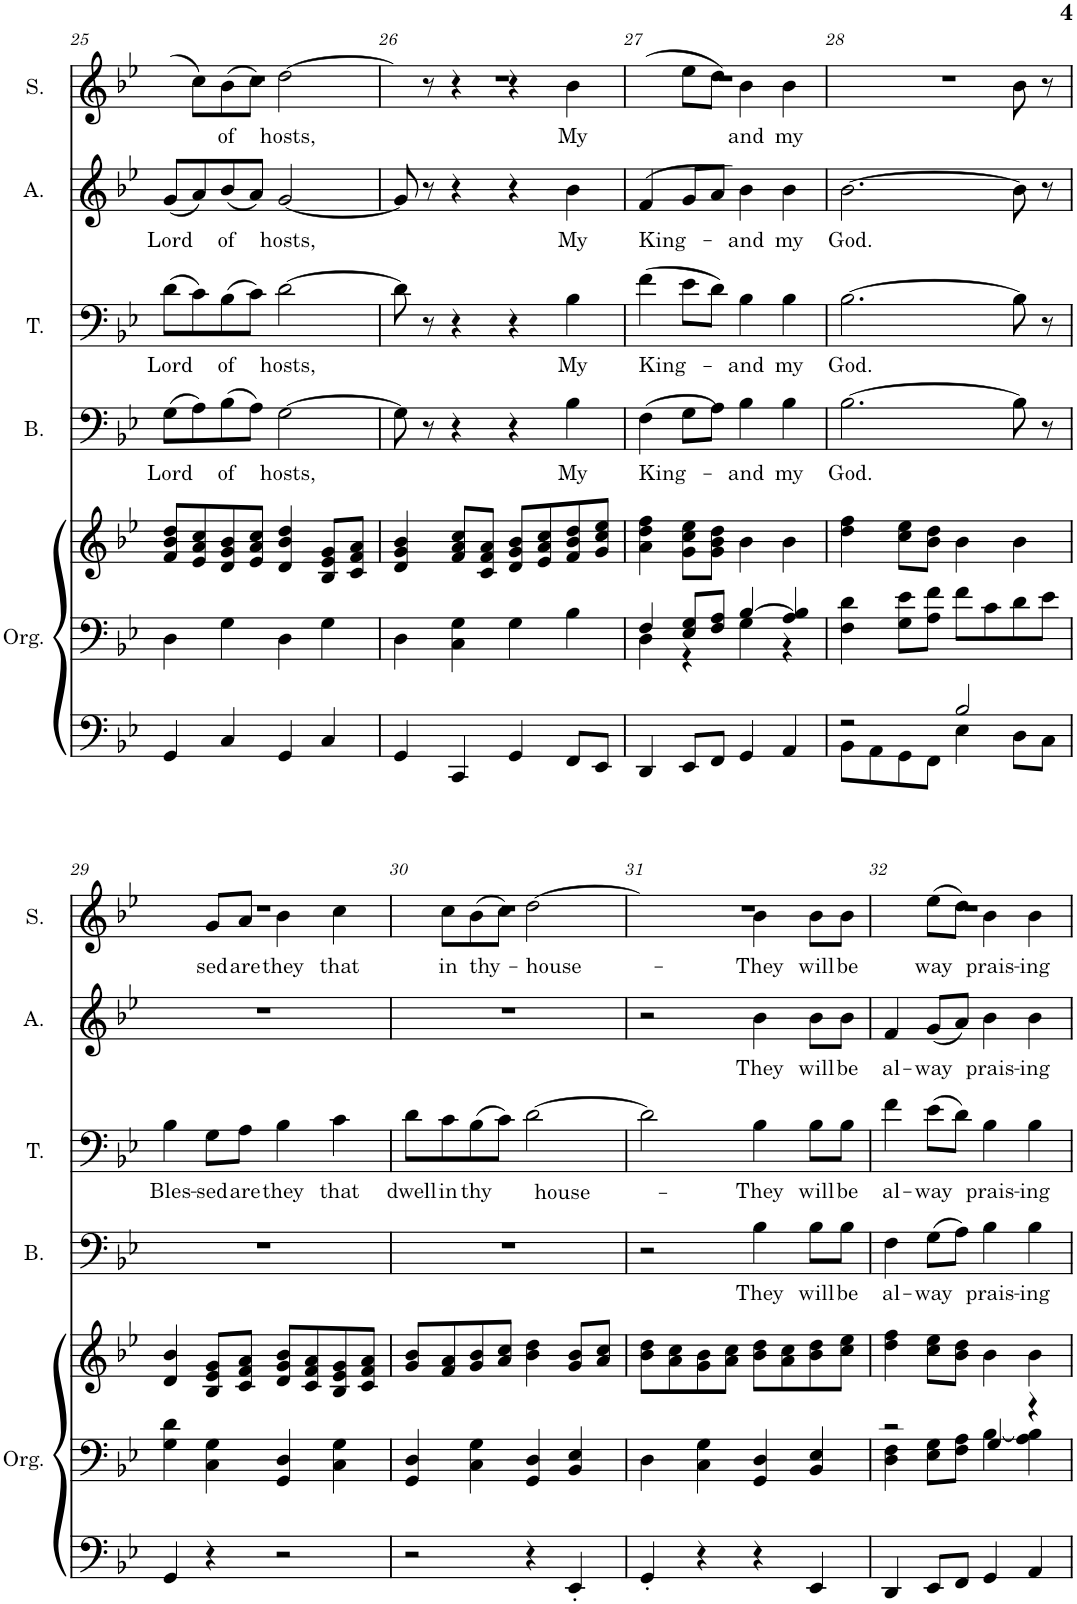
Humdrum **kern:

**kern	**kern	**kern	**kern	**text	**kern	**text	**kern	**text	**kern	**text
*part7	*part6	*part5	*part4	*part4	*part3	*part3	*part2	*part2	*part1	*part1
*staff7	*staff6	*staff5	*staff4	*staff4	*staff3	*staff3	*staff2	*staff2	*staff1	*staff1
*I"Pipe Organ	*I"Org.	*I"Pipe Organ	*I"B.	*	*I"T.	*	*I"A.	*	*I"S.	*
*I'P Org	*I'Org.	*I'P Org	*I'B.	*	*I'T.	*	*I'A.	*	*I'S.	*
!!LO:PB:g=z
*clefF4	*clefF4	*clefG2	*clefF4	*	*clefF4	*	*clefG2	*	*clefG2	*
*k[b-e-]	*k[b-e-]	*k[b-e-]	*k[b-e-]	*	*k[b-e-]	*	*k[b-e-]	*	*k[b-e-]	*
*M4/4	*M4/4	*M4/4	*M4/4	*	*M4/4	*	*M4/4	*	*M4/4	*
=25	=25	=25	=25	=25	=25	=25	=25	=25	=25	=25
!	!	!	!	!LO:LY:b	!	!LO:LY:b	!	!LO:LY:b	!	!
4GG/	4D\	8f/ 8b-/ 8dd/L	(8G\L	Lord	(8d\L	Lord	(8g/L	Lord	1r	.
.	.	8e-/ 8a/ 8cc/	8A\)	.	8c\)	.	8a/)	.	.	.
!	!	!	!	!LO:LY:b	!	!LO:LY:b	!	!LO:LY:b	!	!
4C/	4G\	8d/ 8g/ 8b-/	(8B-\	of	(8B-\	of	(8b-/	of	.	.
.	.	8e-/ 8a/ 8cc/J	8A\J)	.	8c\J)	.	8a/J)	.	.	.
!	!	!	!	!LO:LY:b	!	!LO:LY:b	!	!LO:LY:b	!	!
4GG/	4D\	4d/ 4b-/ 4dd/	[2G\	hosts,	[2d\	hosts,	[2g/	hosts,	.	.
4C/	4G\	8B-/ 8e-/ 8g/L	.	.	.	.	.	.	.	.
.	.	8c/ 8f/ 8a/J	.	.	.	.	.	.	.	.
2..ryy	2..ryy	2..ryy	2..ryy	.	2..ryy	.	2..ryy	.	(8cc\L	.
!	!	!	!	!	!	!	!	!	!	!LO:LY:b
.	.	.	.	.	.	.	.	.	(8b-\	of
.	.	.	.	.	.	.	.	.	8cc\J)	.
!	!	!	!	!	!	!	!	!	!	!LO:LY:b
.	.	.	.	.	.	.	.	.	[2dd\	hosts,
=26	=26	=26	=26	=26	=26	=26	=26	=26	=26	=26
4GG/	4D\	4d/ 4g/ 4b-/	8G\]	.	8d\]	.	8g/]	.	1r	.
.	.	.	8r	.	8r	.	8r	.	.	.
4CC/	4C\ 4G\	8f/ 8a/ 8cc/L	4r	.	4r	.	4r	.	.	.
.	.	8c/ 8f/ 8a/J	.	.	.	.	.	.	.	.
4GG/	4G\	8d/ 8g/ 8b-/L	4r	.	4r	.	4r	.	.	.
.	.	8e-/ 8a/ 8cc/	.	.	.	.	.	.	.	.
!	!	!	!	!LO:LY:b	!	!LO:LY:b	!	!LO:LY:b	!	!
8FF/L	4B-\	8f/ 8b-/ 8dd/	4B-\	My	4B-\	My	4b-\	My	.	.
8EE-/J	.	8g/ 8cc/ 8ee-/J	.	.	.	.	.	.	.	.
2..ryy	2..ryy	2..ryy	2..ryy	.	2..ryy	.	2..ryy	.	8r	.
.	.	.	.	.	.	.	.	.	4r	.
.	.	.	.	.	.	.	.	.	4r	.
!	!	!	!	!	!	!	!	!	!	!LO:LY:b
.	.	.	.	.	.	.	.	.	4b-\	My
=27	=27	=27	=27	=27	=27	=27	=27	=27	=27	=27
*	*^	*	*	*	*	*	*	*	*	*
!	!	!	!	!	!LO:LY:b	!	!LO:LY:b	!	!LO:LY:b	!	!
4DD/	4F/	4D\	4a\ 4dd\ 4ff\	(4F\	King-	(4f\	King-	(4f/	King-	1r	.
8EE-/L	8E-/ 8G/L	4r	8g\ 8cc\ 8ee-\L	8G\L	.	8e-\L	.	8g/L)	.	.	.
8FF/J	8F/ 8A/J	.	8g\ 8b-\ 8dd\J	8A\J)	.	8d\J)	.	8a/J	.	.	.
!	!	!	!	!	!LO:LY:b	!	!LO:LY:b	!	!LO:LY:b	!	!
4GG/	[4B-/	4G\	4b-\	4B-\	-and	4B-\	-and	4b-\	-and	.	.
!	!	!	!	!	!LO:LY:b	!	!LO:LY:b	!	!LO:LY:b	!	!
4AA/	4A/ 4B-/]	4r	4b-\	4B-\	my	4B-\	my	4b-\	my	.	.
2.ryy	2.ryy	2.ryy	2.ryy	2.ryy	.	2.ryy	.	2.ryy	.	8ee-\L	.
.	.	.	.	.	.	.	.	.	.	(8dd\J	.
!	!	!	!	!	!	!	!	!	!	!	!LO:LY:b
.	.	.	.	.	.	.	.	.	.	4b-\	-and
!	!	!	!	!	!	!	!	!	!	!	!LO:LY:b
.	.	.	.	.	.	.	.	.	.	4b-\	my
*	*v	*v	*	*	*	*	*	*	*	*	*
=28	=28	=28	=28	=28	=28	=28	=28	=28	=28	=28
*^	*	*	*	*	*	*	*	*	*	*
!	!	!	!	!	!LO:LY:b	!	!LO:LY:b	!	!LO:LY:b	!	!
2r	8BB-\L	4F\ 4d\	4dd\ 4ff\	[2.B-\	God.	[2.B-\	God.	[2.b-\	God.	1r	.
.	8AA\	.	.	.	.	.	.	.	.	.	.
.	8GG\	8G\ 8e-\L	8cc\ 8ee-\L	.	.	.	.	.	.	.	.
.	8FF\J	8A\ 8f\J	8b-\ 8dd\J	.	.	.	.	.	.	.	.
2B-/	4E-\	8f\L	4b-\	.	.	.	.	.	.	.	.
.	.	8c\	.	.	.	.	.	.	.	.	.
.	8D\L	8d\	4b-\	8B-\]	.	8B-\]	.	8b-\]	.	.	.
.	8C\J	8e-\J	.	8r	.	8r	.	8r	.	.	.
4ryy	4ryy	4ryy	4ryy	4ryy	.	4ryy	.	4ryy	.	8b-\]	.
.	.	.	.	.	.	.	.	.	.	8r	.
*v	*v	*	*	*	*	*	*	*	*	*	*
!!LO:LB:g=z
=29	=29	=29	=29	=29	=29	=29	=29	=29	=29	=29
!	!	!	!	!	!	!LO:LY:b	!	!	!	!
4GG/	4G\ 4d\	4d/ 4b-/	1r	.	4B-\	Bles-	1r	.	1r	.
!	!	!	!	!	!	!LO:LY:b	!	!	!	!
4r	4C\ 4G\	8B-/ 8e-/ 8g/L	.	.	8G\L	-sed	.	.	.	.
!	!	!	!	!	!	!LO:LY:b	!	!	!	!
.	.	8c/ 8f/ 8a/J	.	.	8A\J	are	.	.	.	.
!	!	!	!	!	!	!LO:LY:b	!	!	!	!
2r	4GG/ 4D/	8d/ 8g/ 8b-/L	.	.	4B-\	they	.	.	.	.
.	.	8c/ 8f/ 8a/	.	.	.	.	.	.	.	.
!	!	!	!	!	!	!LO:LY:b	!	!	!	!
.	4C\ 4G\	8B-/ 8e-/ 8g/	.	.	4c\	that	.	.	.	.
.	.	8c/ 8f/ 8a/J	.	.	.	.	.	.	.	.
!	!	!	!	!	!	!	!	!	!	!LO:LY:b
2.ryy	2.ryy	2.ryy	2.ryy	.	2.ryy	.	2.ryy	.	8g/L	-sed
!	!	!	!	!	!	!	!	!	!	!LO:LY:b
.	.	.	.	.	.	.	.	.	8a/J	are
!	!	!	!	!	!	!	!	!	!	!LO:LY:b
.	.	.	.	.	.	.	.	.	4b-\	they
!	!	!	!	!	!	!	!	!	!	!LO:LY:b
.	.	.	.	.	.	.	.	.	4cc\	that
=30	=30	=30	=30	=30	=30	=30	=30	=30	=30	=30
!	!	!	!	!	!	!LO:LY:b	!	!	!	!
2r	4GG/ 4D/	8g/ 8b-/L	1r	.	8d\L	dwell	1r	.	1r	.
!	!	!	!	!	!	!LO:LY:b	!	!	!	!
.	.	8f/ 8a/	.	.	8c\	in	.	.	.	.
!	!	!	!	!	!	!LO:LY:b	!	!	!	!
.	4C\ 4G\	8g/ 8b-/	.	.	(8B-\	thy	.	.	.	.
.	.	8a/ 8cc/J	.	.	8c\J)	.	.	.	.	.
!	!	!	!	!	!	!LO:LY:b	!	!	!	!
4r	4GG/ 4D/	4b-\ 4dd\	.	.	[2d\	house-	.	.	.	.
4EE-'/	4BB-/ 4E-/	8g/ 8b-/L	.	.	.	.	.	.	.	.
.	.	8a/ 8cc/J	.	.	.	.	.	.	.	.
!	!	!	!	!	!	!	!	!	!	!LO:LY:b
2..ryy	2..ryy	2..ryy	2..ryy	.	2..ryy	.	2..ryy	.	8cc\L	in
!	!	!	!	!	!	!	!	!	!	!LO:LY:b
.	.	.	.	.	.	.	.	.	(8b-\	thy-
.	.	.	.	.	.	.	.	.	8cc\J)	.
!	!	!	!	!	!	!	!	!	!	!LO:LY:b
.	.	.	.	.	.	.	.	.	[2dd\	-house-
=31	=31	=31	=31	=31	=31	=31	=31	=31	=31	=31
4GG'/	4D\	8b-\ 8dd\L	2r	.	2d\]	.	2r	.	1r	.
.	.	8a\ 8cc\	.	.	.	.	.	.	.	.
4r	4C\ 4G\	8g\ 8b-\	.	.	.	.	.	.	.	.
.	.	8a\ 8cc\J	.	.	.	.	.	.	.	.
!	!	!	!	!LO:LY:b	!	!LO:LY:b	!	!LO:LY:b	!	!
4r	4GG/ 4D/	8b-\ 8dd\L	4B-\	They	4B-\	-They	4b-\	They	.	.
.	.	8a\ 8cc\	.	.	.	.	.	.	.	.
!	!	!	!	!LO:LY:b	!	!LO:LY:b	!	!LO:LY:b	!	!
4EE-/	4BB-/ 4E-/	8b-\ 8dd\	8B-\L	will	8B-\L	will	8b-\L	will	.	.
!	!	!	!	!LO:LY:b	!	!LO:LY:b	!	!LO:LY:b	!	!
.	.	8cc\ 8ee-\J	8B-\J	be	8B-\J	be	8b-\J	be	.	.
!	!	!	!	!	!	!	!	!	!	!LO:LY:b
2ryy	2ryy	2ryy	2ryy	.	2ryy	.	2ryy	.	4b-\	-They
!	!	!	!	!	!	!	!	!	!	!LO:LY:b
.	.	.	.	.	.	.	.	.	8b-\L	will
!	!	!	!	!	!	!	!	!	!	!LO:LY:b
.	.	.	.	.	.	.	.	.	8b-\J	be
=32	=32	=32	=32	=32	=32	=32	=32	=32	=32	=32
*	*^	*	*	*	*	*	*	*	*	*
!	!	!	!	!	!LO:LY:b	!	!LO:LY:b	!	!LO:LY:b	!	!
4DD/	2r	4D\ 4F\	4dd\ 4ff\	4F\	al-	4f\	al-	4f/	al-	1r	.
!	!	!	!	!	!LO:LY:b	!	!LO:LY:b	!	!LO:LY:b	!	!
8EE-/L	.	8E-\ 8G\L	8cc\ 8ee-\L	(8G\L	-way	(8e-\L	-way	(8g/L	-way	.	.
8FF/J	.	8F\ 8A\J	8b-\ 8dd\J	8A\J)	.	8d\J)	.	8a/J)	.	.	.
!	!	!	!	!	!LO:LY:b	!	!LO:LY:b	!	!LO:LY:b	!	!
4GG/	4G/	[4B-\	4b-\	4B-\	prais-	4B-\	prais-	4b-\	prais-	.	.
!	!	!	!	!	!LO:LY:b	!	!LO:LY:b	!	!LO:LY:b	!	!
4AA/	4r	4A\ 4B-\]	4b-\	4B-\	-ing	4B-\	-ing	4b-\	-ing	.	.
!	!	!	!	!	!	!	!	!	!	!	!LO:LY:b
2.ryy	2.ryy	2.ryy	2.ryy	2.ryy	.	2.ryy	.	2.ryy	.	(8ee-\L	-way
.	.	.	.	.	.	.	.	.	.	8dd\J)	.
!	!	!	!	!	!	!	!	!	!	!	!LO:LY:b
.	.	.	.	.	.	.	.	.	.	4b-\	prais-
!	!	!	!	!	!	!	!	!	!	!	!LO:LY:b
.	.	.	.	.	.	.	.	.	.	4b-\	-ing
*	*v	*v	*	*	*	*	*	*	*	*	*
=	=	=	=	=	=	=	=	=	=	=
*-	*-	*-	*-	*-	*-	*-	*-	*-	*-	*-
